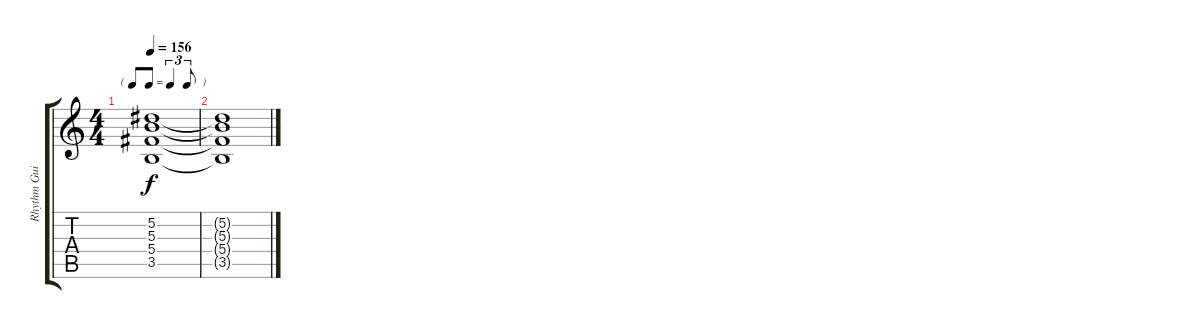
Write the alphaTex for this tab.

\track ("Rhythm Guitar 2" "Rhythm Gui") {instrument overdrivenguitar}
\staff {score tabs}
\tuning (Eb4 Bb3 Gb3 Db3 Ab2 Eb2) {hide}
\ts (4 4)
\tf triplet8th
\tempo 156
\clef g2
\ks c
(5.2{t} 5.3{t} 5.4{t} 3.5{t}).1{dy f} |
(5.2{t} 5.3{t} 5.4{t} 3.5{t}).1
